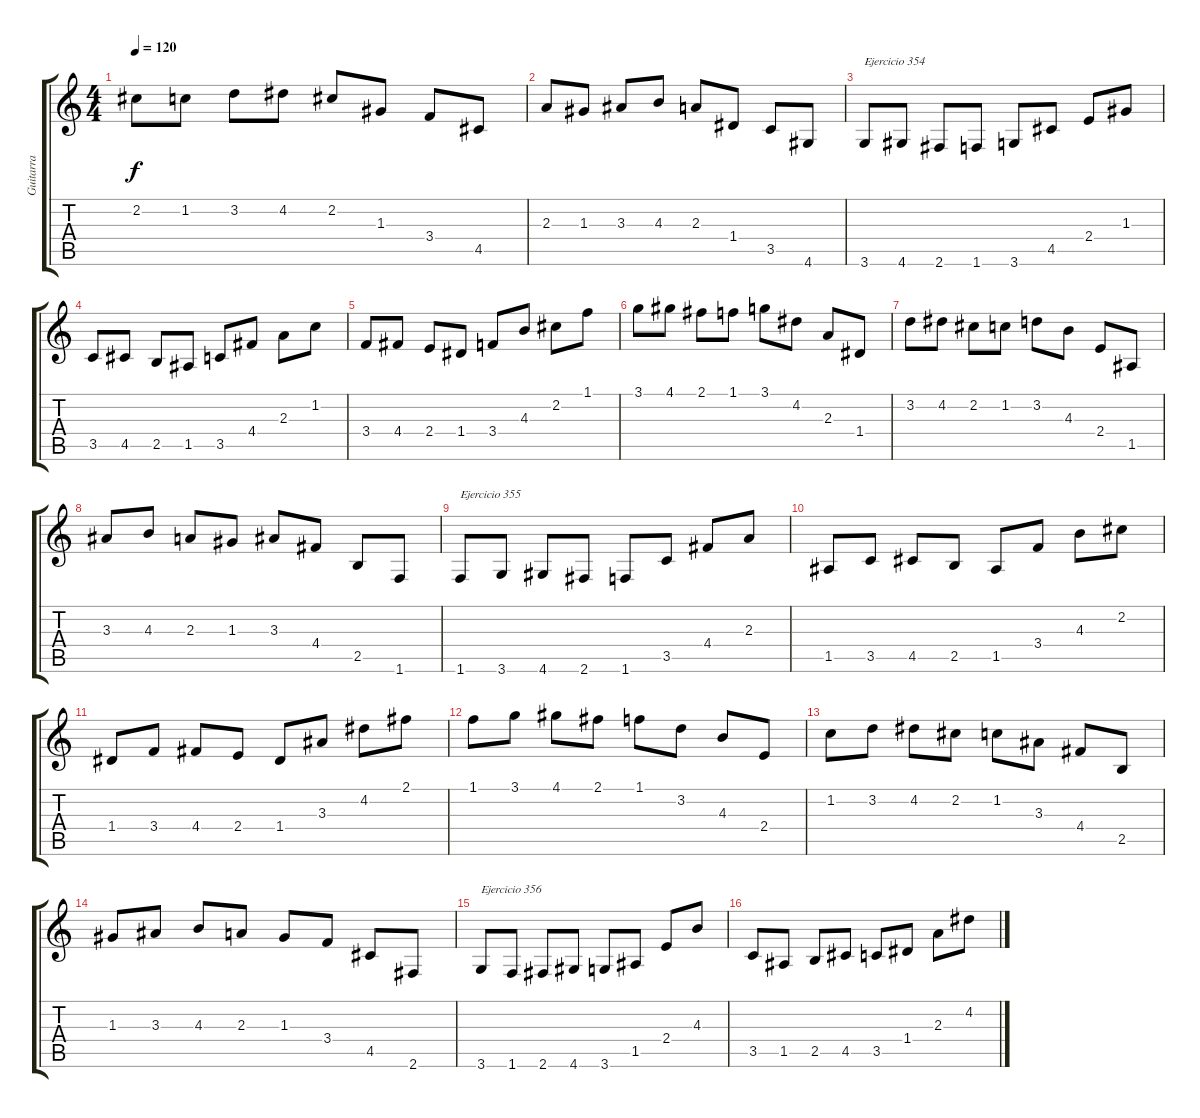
\track ("Guitarra " "Guitarra ") {instrument acousticguitarnylon}
\staff {score tabs}
\tuning (E4 B3 G3 D3 A2 E2) {hide}
\ts (4 4)
\tempo 120
\clef g2
\ks c
2.2.8{dy f} 1.2.8 3.2.8 4.2.8 2.2.8 1.3.8 3.4.8 4.5.8 |
2.3.8 1.3.8 3.3.8 4.3.8 2.3.8 1.4.8 3.5.8 4.6.8 |
3.6.8{txt "Ejercicio 354"} 4.6.8 2.6.8 1.6.8 3.6.8 4.5.8 2.4.8 1.3.8 |
3.5.8 4.5.8 2.5.8 1.5.8 3.5.8 4.4.8 2.3.8 1.2.8 |
3.4.8 4.4.8 2.4.8 1.4.8 3.4.8 4.3.8 2.2.8 1.1.8 |
3.1.8 4.1.8 2.1.8 1.1.8 3.1.8 4.2.8 2.3.8 1.4.8 |
3.2.8 4.2.8 2.2.8 1.2.8 3.2.8 4.3.8 2.4.8 1.5.8 |
3.3.8 4.3.8 2.3.8 1.3.8 3.3.8 4.4.8 2.5.8 1.6.8 |
1.6.8{txt "Ejercicio 355"} 3.6.8 4.6.8 2.6.8 1.6.8 3.5.8 4.4.8 2.3.8 |
1.5.8 3.5.8 4.5.8 2.5.8 1.5.8 3.4.8 4.3.8 2.2.8 |
1.4.8 3.4.8 4.4.8 2.4.8 1.4.8 3.3.8 4.2.8 2.1.8 |
1.1.8 3.1.8 4.1.8 2.1.8 1.1.8 3.2.8 4.3.8 2.4.8 |
1.2.8 3.2.8 4.2.8 2.2.8 1.2.8 3.3.8 4.4.8 2.5.8 |
1.3.8 3.3.8 4.3.8 2.3.8 1.3.8 3.4.8 4.5.8 2.6.8 |
3.6.8{txt "Ejercicio 356"} 1.6.8 2.6.8 4.6.8 3.6.8 1.5.8 2.4.8 4.3.8 |
3.5.8 1.5.8 2.5.8 4.5.8 3.5.8 1.4.8 2.3.8 4.2.8
